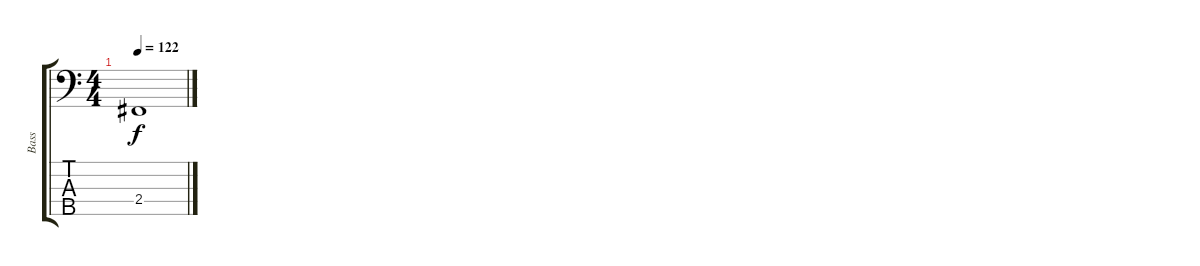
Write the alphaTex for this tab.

\track ("Bass" "Bass") {instrument fretlessbass}
\staff {score tabs}
\tuning (G2 D2 A1 E1 B0) {hide}
\ts (4 4)
\tempo 122
\clef f4
\ks c
2.4{t}.1{dy f}
